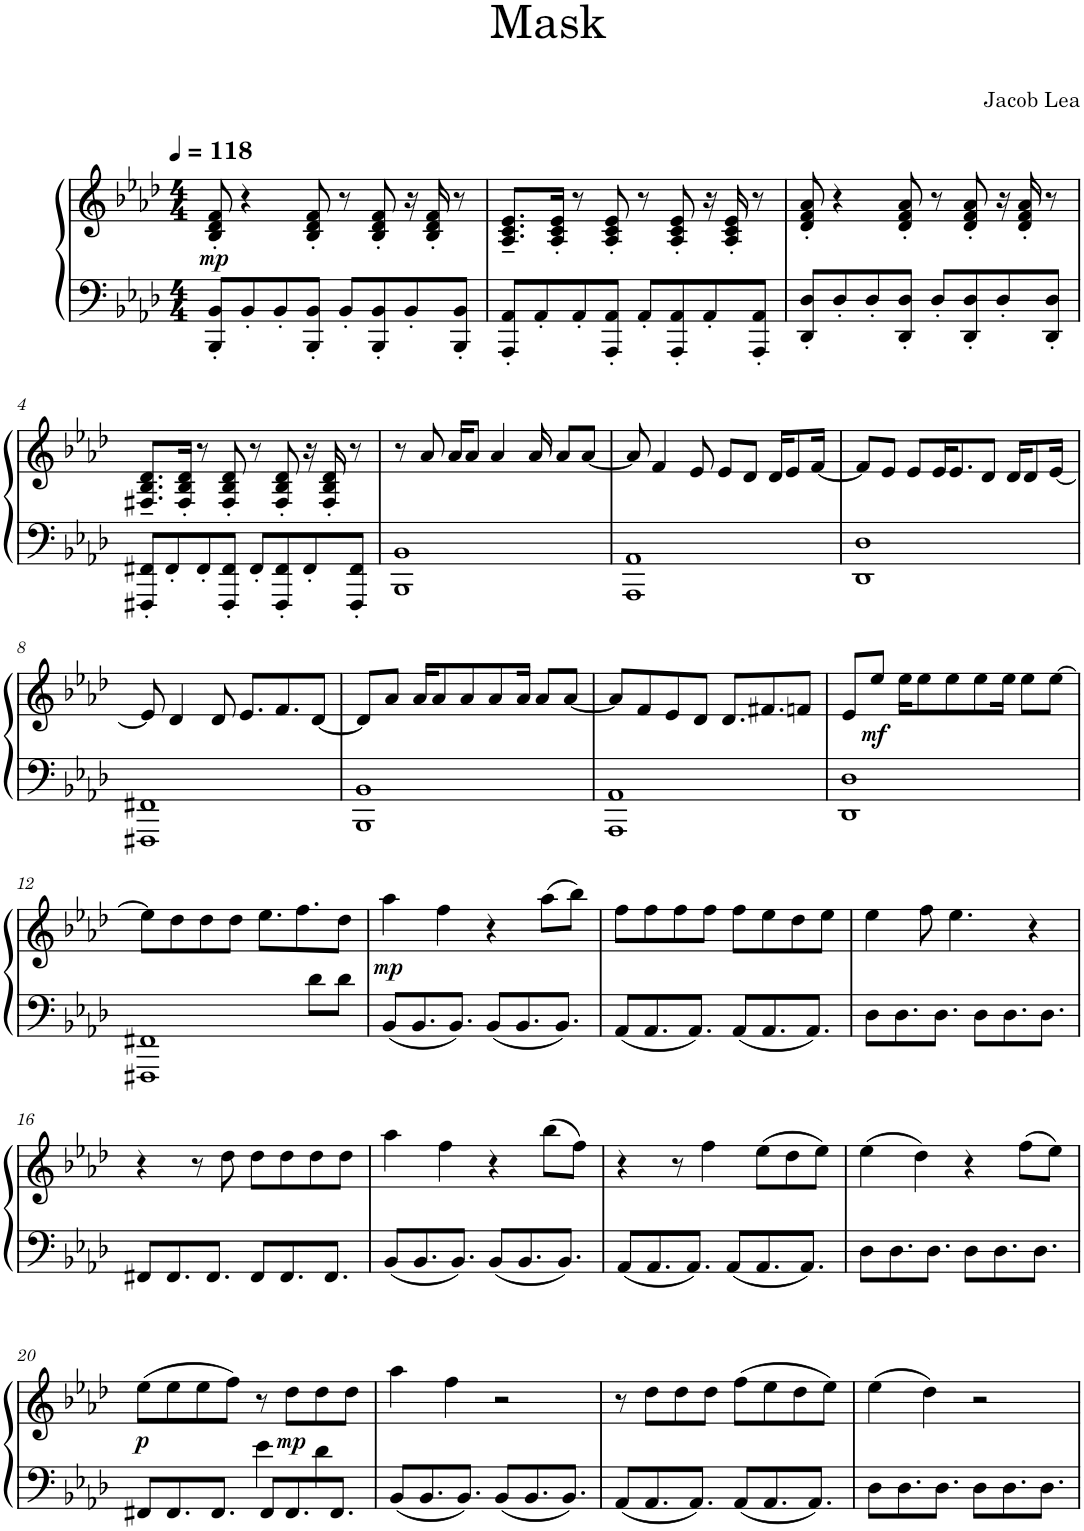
**kern	**kern	**dynam
*part1	*part1	*part1
*staff2	*staff1	*staff1/2
*I"Piano	*	*
*I'Pno.	*	*
*clefF4	*clefG2	*
*k[b-e-a-d-]	*k[b-e-a-d-]	*
*M4/4	*M4/4	*
*MM118	*MM118	*
=1	=1	=1
!	!	!LO:DY:b
8BBB-/' 8BB-/'L	8B-/' 8d-/' 8f/'	mp
8BB-'/	4r	.
8BB-'/	.	.
8BBB-/' 8BB-/'J	8B-/' 8d-/' 8f/'	.
8BB-'/L	8r	.
8BBB-/' 8BB-/'	8B-/' 8d-/' 8f/'	.
8BB-'/	16r	.
.	16B-/' 16d-/' 16f/'	.
8BBB-/' 8BB-/'J	8r	.
=2	=2	=2
8AAA-/' 8AA-/'L	8.A-/~ 8.c/~ 8.e-/~L	.
8AA-'/	.	.
.	16A-/' 16c/' 16e-/'Jk	.
8AA-'/	8r	.
8AAA-/' 8AA-/'J	8A-/' 8c/' 8e-/'	.
8AA-'/L	8r	.
8AAA-/' 8AA-/'	8A-/' 8c/' 8e-/'	.
8AA-'/	16r	.
.	16A-/' 16c/' 16e-/'	.
8AAA-/' 8AA-/'J	8r	.
=3	=3	=3
8DD-/' 8D-/'L	8d-/' 8f/' 8a-/'	.
8D-'/	4r	.
8D-'/	.	.
8DD-/' 8D-/'J	8d-/' 8f/' 8a-/'	.
8D-'/L	8r	.
8DD-/' 8D-/'	8d-/' 8f/' 8a-/'	.
8D-'/	16r	.
.	16d-/' 16f/' 16a-/'	.
8DD-/' 8D-/'J	8r	.
!!LO:LB:g=z
=4	=4	=4
8FFF#X/' 8FF#X/'L	8.F#X/~ 8.B-/~ 8.d-/~L	.
8FF#'/	.	.
.	16F#/' 16B-/' 16d-/'Jk	.
8FF#'/	8r	.
8FFF#/' 8FF#/'J	8F#/' 8B-/' 8d-/'	.
8FF#'/L	8r	.
8FFF#/' 8FF#/'	8F#/' 8B-/' 8d-/'	.
8FF#'/	16r	.
.	16F#/' 16B-/' 16d-/'	.
8FFF#/' 8FF#/'J	8r	.
=5	=5	=5
1BBB- 1BB-	8r	.
.	8a-/	.
.	16a-/KL	.
.	8a-/J	.
.	4a-/	.
.	16a-/	.
.	8a-/L	.
.	[8a-/J	.
=6	=6	=6
1AAA- 1AA-	8a-/]	.
.	4f/	.
.	8e-/	.
.	8e-/L	.
.	8d-/J	.
.	16d-/KL	.
.	8e-/	.
.	[16f/Jk	.
=7	=7	=7
1DD- 1D-	8f/L]	.
.	8e-/J	.
.	8e-/L	.
.	16e-/K	.
.	8.e-/	.
.	8d-/J	.
.	16d-/KL	.
.	8d-/	.
.	[16e-/Jk	.
!!LO:LB:g=z
=8	=8	=8
1FFF#X 1FF#X	8e-/]	.
.	4d-/	.
.	8d-/	.
.	8.e-/L	.
.	8.f/	.
.	[8d-/J	.
=9	=9	=9
1BBB- 1BB-	8d-/L]	.
.	8a-/J	.
.	16a-/KL	.
.	8a-/	.
.	8a-/	.
.	8a-/	.
.	16a-/Jk	.
.	8a-/L	.
.	[8a-/J	.
=10	=10	=10
1AAA- 1AA-	8a-/L]	.
.	8f/	.
.	8e-/	.
.	8d-/J	.
.	8.d-/L	.
.	8.f#X/	.
.	8fn/J	.
=11	=11	=11
1DD- 1D-	8e-/L	.
!	!	!LO:DY:b
.	8ee-/J	mf
.	16ee-\KL	.
.	8ee-\	.
.	8ee-\	.
.	8ee-\	.
.	16ee-\Jk	.
.	8ee-\L	.
.	[8ee-\J	.
!!LO:LB:g=z
=12	=12	=12
*^	*	*
1FFF#X 1FF#X	2.ryy	8ee-\L]	.
.	.	8dd-\	.
.	.	8dd-\	.
.	.	8dd-\J	.
.	.	8.ee-\L	.
.	.	8.ff\	.
.	8d-\L	.	.
.	8d-\J	8dd-\J	.
=13	=13	=13	=13
!	!	!	!LO:DY:b
*v	*v	*	*
8BB-/L	4aa-\	mp
8.BB-/	.	.
.	4ff\	.
8.BB-/J	.	.
8BB-/L	4r	.
8.BB-/	.	.
.	(8aa-\L	.
8.BB-/J	.	.
.	8bb-\J)	.
=14	=14	=14
8AA-/L	8ff\L	.
8.AA-/	8ff\	.
.	8ff\	.
8.AA-/J	.	.
.	8ff\J	.
8AA-/L	8ff\L	.
8.AA-/	8ee-\	.
.	8dd-\	.
8.AA-/J	.	.
.	8ee-\J	.
=15	=15	=15
8D-\L	4ee-\	.
8.D-\	.	.
.	8ff\	.
8.D-\J	.	.
.	4.ee-\	.
8D-\L	.	.
8.D-\	.	.
.	4r	.
8.D-\J	.	.
!!LO:LB:g=z
=16	=16	=16
8FF#X/L	4r	.
8.FF#/	.	.
.	8r	.
8.FF#/J	.	.
.	8dd-\	.
8FF#/L	8dd-\L	.
8.FF#/	8dd-\	.
.	8dd-\	.
8.FF#/J	.	.
.	8dd-\J	.
=17	=17	=17
8BB-/L	4aa-\	.
8.BB-/	.	.
.	4ff\	.
8.BB-/J	.	.
8BB-/L	4r	.
8.BB-/	.	.
.	(8bb-\L	.
8.BB-/J	.	.
.	8ff\J)	.
=18	=18	=18
8AA-/L	4r	.
8.AA-/	.	.
.	8r	.
8.AA-/J	.	.
.	4ff\	.
8AA-/L	.	.
8.AA-/	(8ee-\L	.
.	8dd-\	.
8.AA-/J	.	.
.	8ee-\J)	.
=19	=19	=19
8D-\L	(4ee-\	.
8.D-\	.	.
.	4dd-\)	.
8.D-\J	.	.
8D-\L	4r	.
8.D-\	.	.
.	(8ff\L	.
8.D-\J	.	.
.	8ee-\J)	.
!!LO:LB:g=z
=20	=20	=20
*^	*	*
!	!	!	!LO:DY:b
8FF#X/L	2ryy	(8ee-\L	p
8.FF#/	.	8ee-\	.
.	.	8ee-\	.
8.FF#/J	.	.	.
.	.	8ff\J)	.
8FF#/L	4e-\	8r	.
!	!	!	!LO:DY:b
8.FF#/	.	8dd-\L	mp
.	4d-\	8dd-\	.
8.FF#/J	.	.	.
.	.	8dd-\J	.
*v	*v	*	*
=21	=21	=21
8BB-/L	4aa-\	.
8.BB-/	.	.
.	4ff\	.
8.BB-/J	.	.
8BB-/L	2r	.
8.BB-/	.	.
8.BB-/J	.	.
=22	=22	=22
8AA-/L	8r	.
8.AA-/	8dd-\L	.
.	8dd-\	.
8.AA-/J	.	.
.	8dd-\J	.
8AA-/L	(8ff\L	.
8.AA-/	8ee-\	.
.	8dd-\	.
8.AA-/J	.	.
.	8ee-\J)	.
=23	=23	=23
8D-\L	(4ee-\	.
8.D-\	.	.
.	4dd-\)	.
8.D-\J	.	.
8D-\L	2r	.
8.D-\	.	.
8.D-\J	.	.
=	=	=
*-	*-	*-
